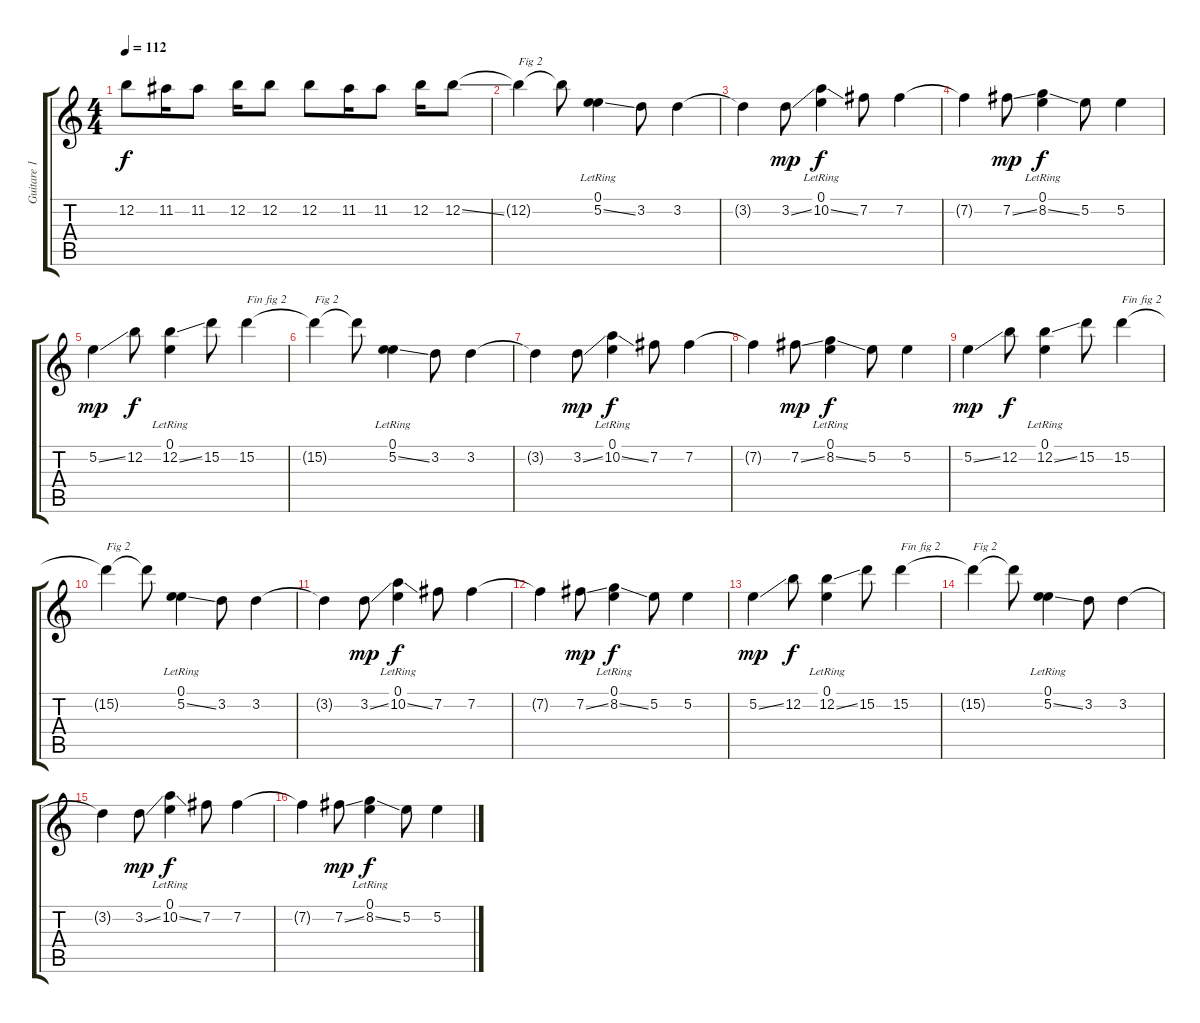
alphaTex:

\track ("Guitare 1  " "Guitare 1 ") {instrument distortionguitar}
\staff {score tabs}
\tuning (E4 B3 G3 D3 A2 E2) {hide}
\ts (4 4)
\tempo 112
\clef g2
\ks c
12.2.8{dy f} 11.2.16 11.2.8 12.2.16 12.2.8 12.2.8 11.2.16 11.2.8 12.2.16 12.2{ss}.8 |
12.2{t}.4{txt "Fig 2"} 12.2{t}.8 (0.1{lr} 5.2{ss}).4 3.2.8 3.2.4 |
3.2{t}.4 3.2{ss}.8{dy mp} (0.1{lr} 10.2{ss}).4{dy f} 7.2.8 7.2.4 |
7.2{t}.4 7.2{ss}.8{dy mp} (0.1{lr} 8.2{ss}).4{dy f} 5.2.8 5.2.4 |
5.2{ss}.4{dy mp} 12.2.8{dy f} (0.1{lr} 12.2{ss}).4 15.2.8 15.2.4{txt "Fin fig 2"} |
15.2{t}.4{txt "Fig 2"} 15.2{t}.8 (0.1{lr} 5.2{ss}).4 3.2.8 3.2.4 |
3.2{t}.4 3.2{ss}.8{dy mp} (0.1{lr} 10.2{ss}).4{dy f} 7.2.8 7.2.4 |
7.2{t}.4 7.2{ss}.8{dy mp} (0.1{lr} 8.2{ss}).4{dy f} 5.2.8 5.2.4 |
5.2{ss}.4{dy mp} 12.2.8{dy f} (0.1{lr} 12.2{ss}).4 15.2.8 15.2.4{txt "Fin fig 2"} |
15.2{t}.4{txt "Fig 2"} 15.2{t}.8 (0.1{lr} 5.2{ss}).4 3.2.8 3.2.4 |
3.2{t}.4 3.2{ss}.8{dy mp} (0.1{lr} 10.2{ss}).4{dy f} 7.2.8 7.2.4 |
7.2{t}.4 7.2{ss}.8{dy mp} (0.1{lr} 8.2{ss}).4{dy f} 5.2.8 5.2.4 |
5.2{ss}.4{dy mp} 12.2.8{dy f} (0.1{lr} 12.2{ss}).4 15.2.8 15.2.4{txt "Fin fig 2"} |
15.2{t}.4{txt "Fig 2"} 15.2{t}.8 (0.1{lr} 5.2{ss}).4 3.2.8 3.2.4 |
3.2{t}.4 3.2{ss}.8{dy mp} (0.1{lr} 10.2{ss}).4{dy f} 7.2.8 7.2.4 |
7.2{t}.4 7.2{ss}.8{dy mp} (0.1{lr} 8.2{ss}).4{dy f} 5.2.8 5.2.4
